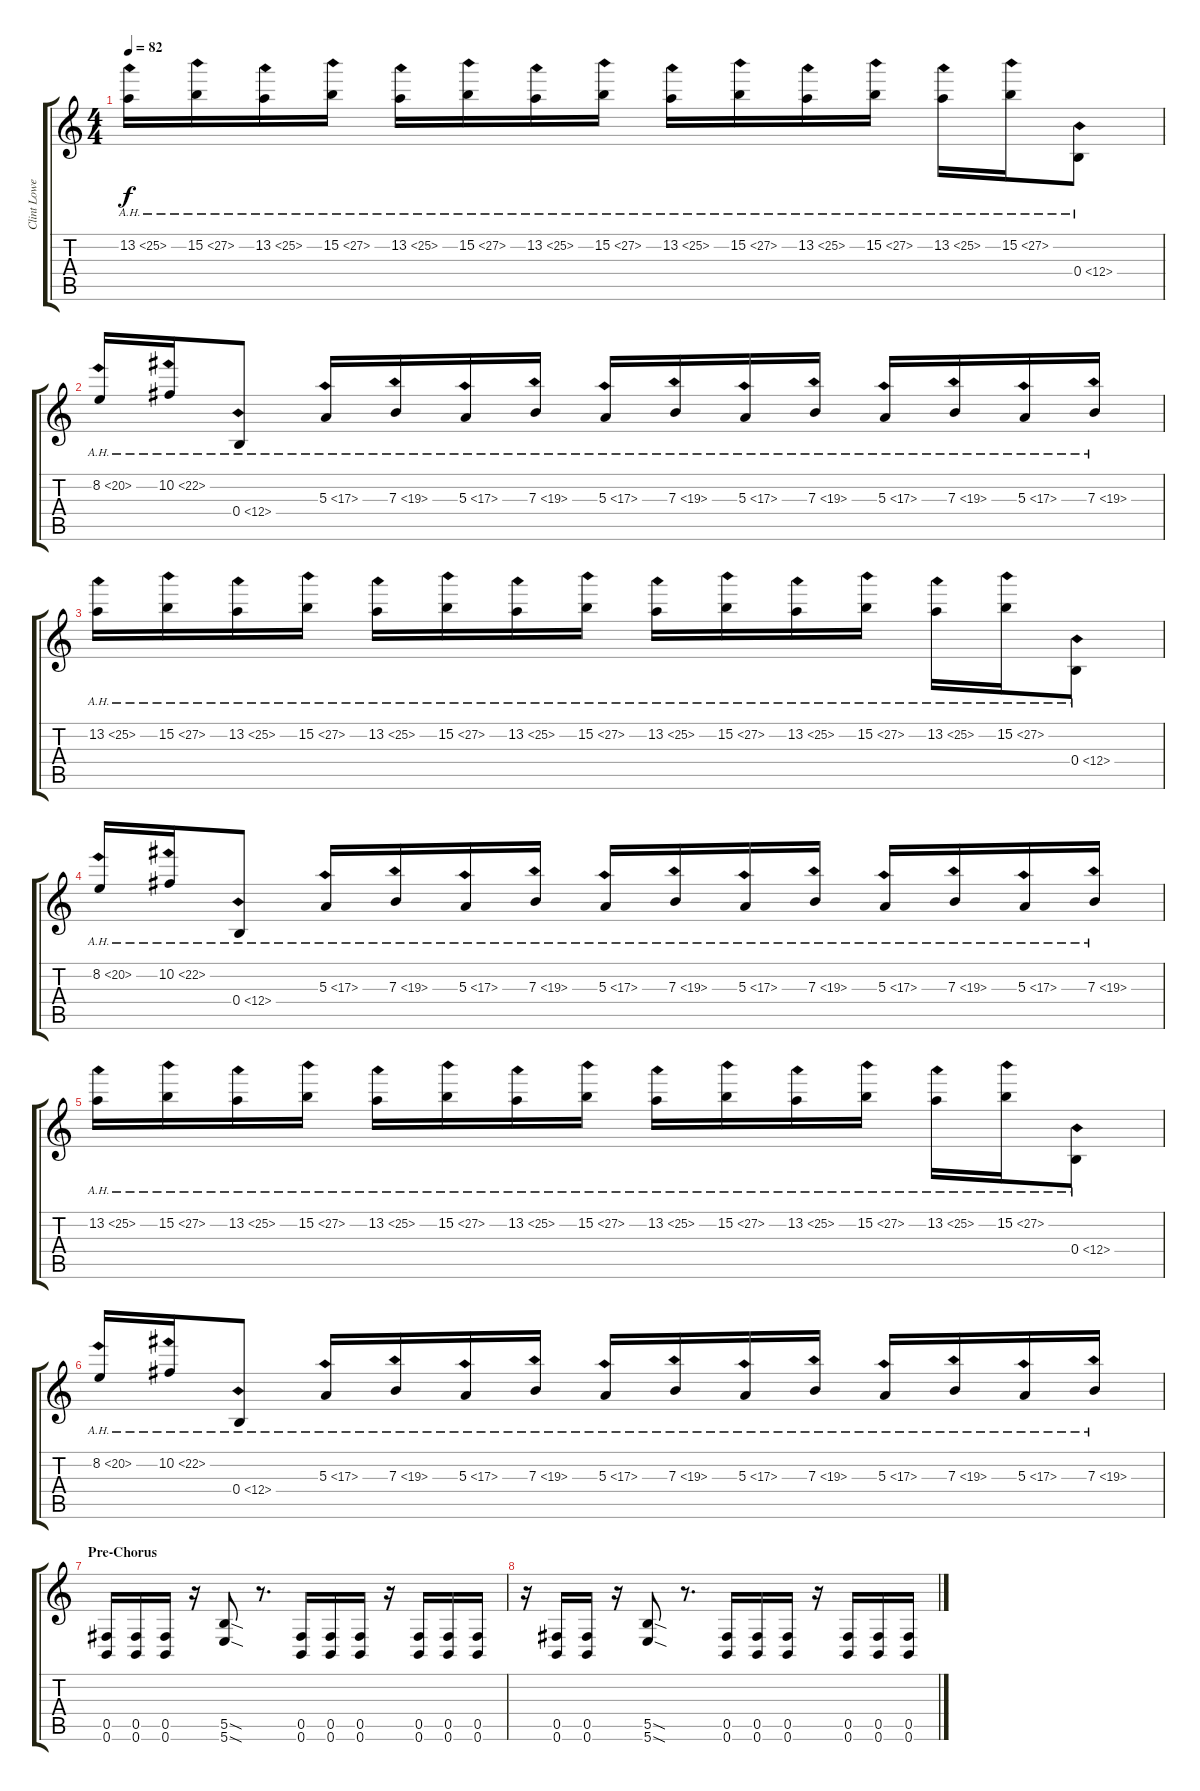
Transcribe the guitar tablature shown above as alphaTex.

\track ("Clint Lowery" "Clint Lowe") {instrument distortionguitar}
\staff {score tabs}
\tuning (Db4 Ab3 E3 B2 Gb2 B1) {hide}
\ts (4 4)
\tempo 82
\clef g2
\ks c
13.2{ah 12}.16{dy f balance 8} 15.2{ah 12}.16 13.2{ah 12}.16 15.2{ah 12}.16 13.2{ah 12}.16 15.2{ah 12}.16 13.2{ah 12}.16 15.2{ah 12}.16 13.2{ah 12}.16 15.2{ah 12}.16 13.2{ah 12}.16 15.2{ah 12}.16 13.2{ah 12}.16 15.2{ah 12}.16 0.4{ah 12}.8 |
8.2{ah 12}.16 10.2{ah 12}.16 0.4{ah 12}.8 5.3{ah 12}.16 7.3{ah 12}.16 5.3{ah 12}.16 7.3{ah 12}.16 5.3{ah 12}.16 7.3{ah 12}.16 5.3{ah 12}.16 7.3{ah 12}.16 5.3{ah 12}.16 7.3{ah 12}.16 5.3{ah 12}.16 7.3{ah 12}.16 |
13.2{ah 12}.16{balance 8} 15.2{ah 12}.16 13.2{ah 12}.16 15.2{ah 12}.16 13.2{ah 12}.16 15.2{ah 12}.16 13.2{ah 12}.16 15.2{ah 12}.16 13.2{ah 12}.16 15.2{ah 12}.16 13.2{ah 12}.16 15.2{ah 12}.16 13.2{ah 12}.16 15.2{ah 12}.16 0.4{ah 12}.8 |
8.2{ah 12}.16 10.2{ah 12}.16 0.4{ah 12}.8 5.3{ah 12}.16 7.3{ah 12}.16 5.3{ah 12}.16 7.3{ah 12}.16 5.3{ah 12}.16 7.3{ah 12}.16 5.3{ah 12}.16 7.3{ah 12}.16 5.3{ah 12}.16 7.3{ah 12}.16 5.3{ah 12}.16 7.3{ah 12}.16 |
13.2{ah 12}.16{balance 8} 15.2{ah 12}.16 13.2{ah 12}.16 15.2{ah 12}.16 13.2{ah 12}.16 15.2{ah 12}.16 13.2{ah 12}.16 15.2{ah 12}.16 13.2{ah 12}.16 15.2{ah 12}.16 13.2{ah 12}.16 15.2{ah 12}.16 13.2{ah 12}.16 15.2{ah 12}.16 0.4{ah 12}.8 |
8.2{ah 12}.16 10.2{ah 12}.16 0.4{ah 12}.8 5.3{ah 12}.16 7.3{ah 12}.16 5.3{ah 12}.16 7.3{ah 12}.16 5.3{ah 12}.16 7.3{ah 12}.16 5.3{ah 12}.16 7.3{ah 12}.16 5.3{ah 12}.16 7.3{ah 12}.16 5.3{ah 12}.16 7.3{ah 12}.16 |
\section ("" "Pre-Chorus")
(0.5 0.6).16{balance 0} (0.5 0.6).16 (0.5 0.6).16 r.16 (5.5{sod} 5.6{sod}).8 r.8{d} (0.5 0.6).16 (0.5 0.6).16 (0.5 0.6).16 r.16 (0.5 0.6).16 (0.5 0.6).16 (0.5 0.6).16 |
r.16 (0.5 0.6).16 (0.5 0.6).16 r.16 (5.5{sod} 5.6{sod}).8 r.8{d} (0.5 0.6).16 (0.5 0.6).16 (0.5 0.6).16 r.16 (0.5 0.6).16 (0.5 0.6).16 (0.5 0.6).16
